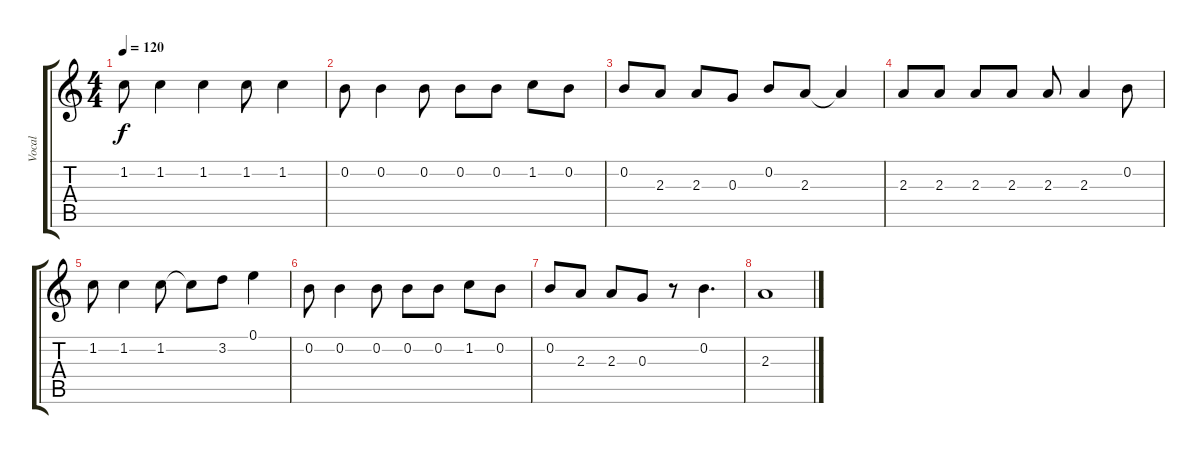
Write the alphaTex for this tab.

\track ("Vocal" "Vocal") {instrument banjo}
\staff {score tabs}
\tuning (E4 B3 G3 D3 A2 E2) {hide}
\displaytranspose 12
\ts (4 4)
\tempo 120
\clef g2
\ks c
1.2.8{dy f} 1.2.4 1.2.4 1.2.8 1.2.4 |
0.2.8 0.2.4 0.2.8 0.2.8 0.2.8 1.2.8 0.2.8 |
0.2.8 2.3.8 2.3.8 0.3.8 0.2.8 2.3.8 2.3{t}.4 |
2.3.8 2.3.8 2.3.8 2.3.8 2.3.8 2.3.4 0.2.8 |
1.2.8 1.2.4 1.2.8 1.2{t}.8 3.2.8 0.1.4 |
0.2.8 0.2.4 0.2.8 0.2.8 0.2.8 1.2.8 0.2.8 |
0.2.8 2.3.8 2.3.8 0.3.8 r.8 0.2.4{d} |
2.3.1
